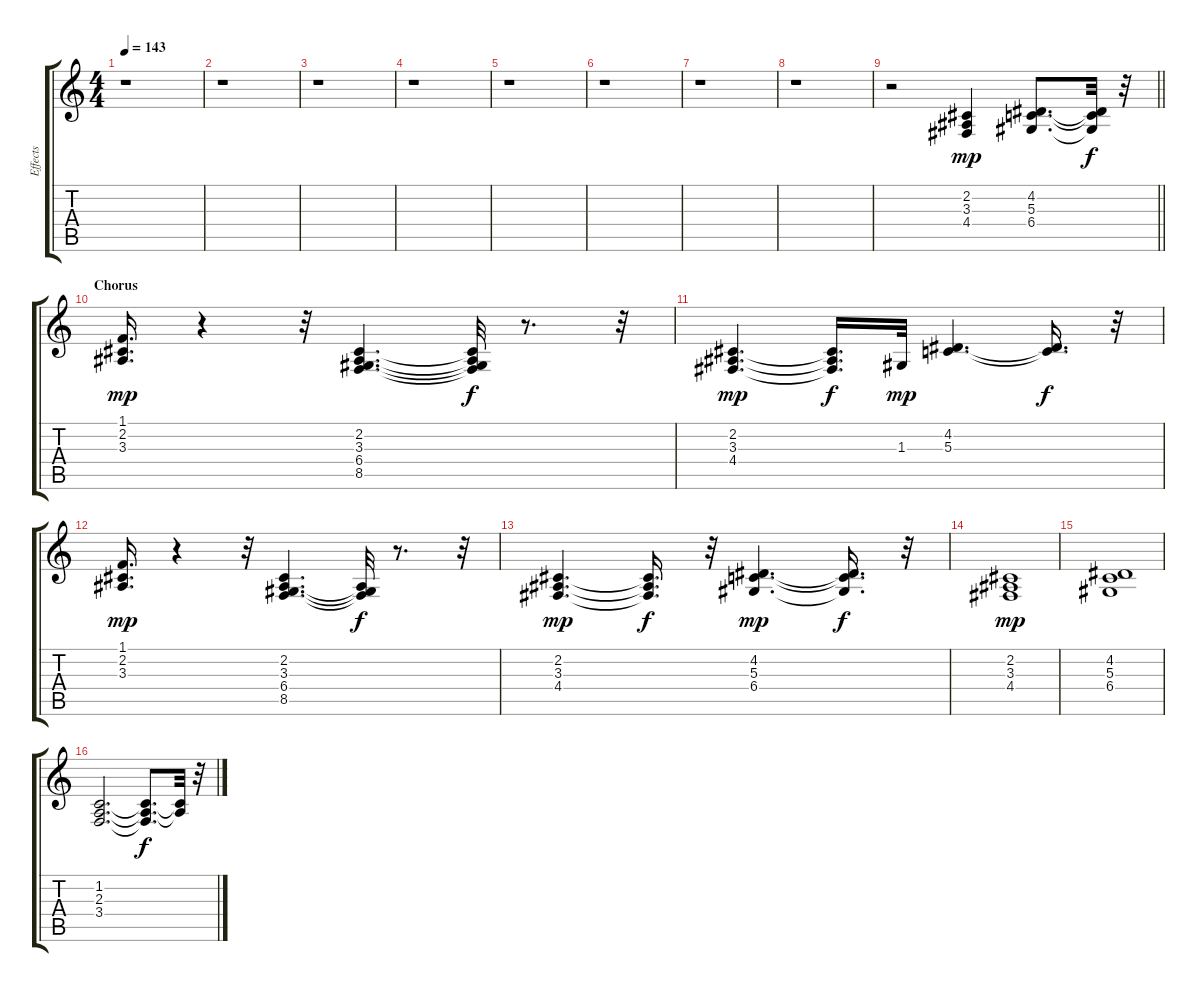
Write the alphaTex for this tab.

\track ("Effects" "Effects") {instrument synthstrings1}
\staff {score tabs}
\tuning (E4 B3 G3 D3 A2 E2) {hide}
\ts (4 4)
\tempo 143
\clef g2
\ks c
r.1{dy mp} |
r.1 |
r.1 |
r.1 |
r.1 |
r.1 |
r.1 |
r.1 |
\barLineRight lightlight
r.2 (2.2 3.3 4.4).4 (4.2 5.3 6.4).8{d} (4.2{t} 5.3{t} 6.4{t}).32{dy f} r.32 |
\section ("" "Chorus")
(1.1 2.2 3.3).16{d dy mp} r.4 r.32 (2.2 3.3 6.4 8.5).4{d} (2.2{t} 3.3{t} 6.4{t} 8.5{t}).32{dy f} r.8{d} r.32 |
(2.2 3.3 4.4).4{d dy mp} (2.2{t} 3.3{t} 4.4{t}).16{d dy f} 1.3.32{dy mp} (4.2 5.3).4{d} (4.2{t} 5.3{t}).16{d dy f} r.32 |
(1.1 2.2 3.3).16{d dy mp} r.4 r.32 (2.2 3.3 6.4 8.5).4{d} (3.3{t} 6.4{t} 8.5{t}).32{dy f} r.8{d} r.32 |
(2.2 3.3 4.4).4{d dy mp} (2.2{t} 3.3{t} 4.4{t}).16{d dy f} r.32 (4.2 5.3 6.4).4{d dy mp} (4.2{t} 5.3{t} 6.4{t}).16{d dy f} r.32 |
(2.2 3.3 4.4).1{dy mp} |
(4.2 5.3 6.4).1 |
(1.2 2.3 3.4).2{d} (1.2{t} 2.3{t} 3.4{t}).8{d dy f} (1.2{t} 2.3{t}).32 r.32
